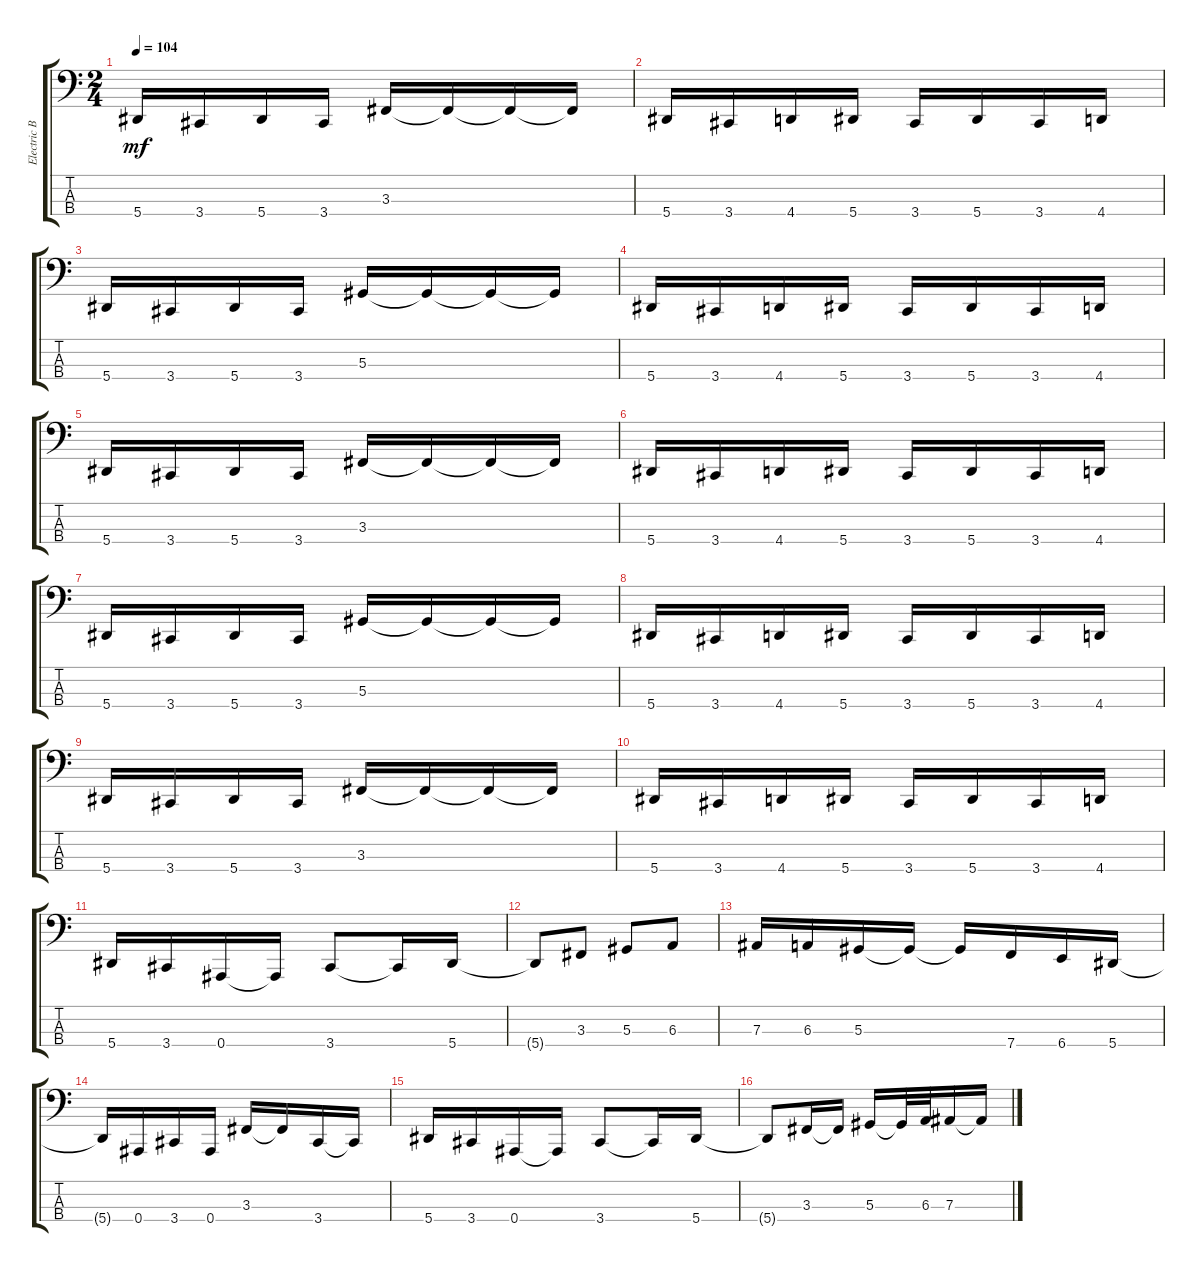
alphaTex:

\track ("Electric Bass" "Electric B") {instrument electricbassfinger}
\staff {score tabs}
\tuning (Db2 Ab1 Eb1 Bb0) {hide}
\ts (2 4)
\tempo 104
\clef f4
\ks c
5.4.16{dy mf} 3.4.16 5.4.16 3.4.16 3.3.16 3.3{t}.16 3.3{t}.16 3.3{t}.16 |
5.4.16 3.4.16 4.4.16 5.4.16 3.4.16 5.4.16 3.4.16 4.4.16 |
5.4.16 3.4.16 5.4.16 3.4.16 5.3.16 5.3{t}.16 5.3{t}.16 5.3{t}.16 |
5.4.16 3.4.16 4.4.16 5.4.16 3.4.16 5.4.16 3.4.16 4.4.16 |
5.4.16 3.4.16 5.4.16 3.4.16 3.3.16 3.3{t}.16 3.3{t}.16 3.3{t}.16 |
5.4.16 3.4.16 4.4.16 5.4.16 3.4.16 5.4.16 3.4.16 4.4.16 |
5.4.16 3.4.16 5.4.16 3.4.16 5.3.16 5.3{t}.16 5.3{t}.16 5.3{t}.16 |
5.4.16 3.4.16 4.4.16 5.4.16 3.4.16 5.4.16 3.4.16 4.4.16 |
5.4.16 3.4.16 5.4.16 3.4.16 3.3.16 3.3{t}.16 3.3{t}.16 3.3{t}.16 |
5.4.16 3.4.16 4.4.16 5.4.16 3.4.16 5.4.16 3.4.16 4.4.16 |
5.4.16 3.4.16 0.4.16 0.4{t}.16 3.4.8 3.4{t}.16 5.4.16 |
5.4{t}.8 3.3.8 5.3.8 6.3.8 |
7.3.16 6.3.16 5.3.16 5.3{t}.16 5.3{t}.16 7.4.16 6.4.16 5.4.16 |
5.4{t}.16 0.4.16 3.4.16 0.4.16 3.3.16 3.3{t}.16 3.4.16 3.4{t}.16 |
5.4.16 3.4.16 0.4.16 0.4{t}.16 3.4.8 3.4{t}.16 5.4.16 |
5.4{t}.8 3.3.16 3.3{t}.16 5.3.16 5.3{t}.32 6.3.32 7.3.16 7.3{t}.16
